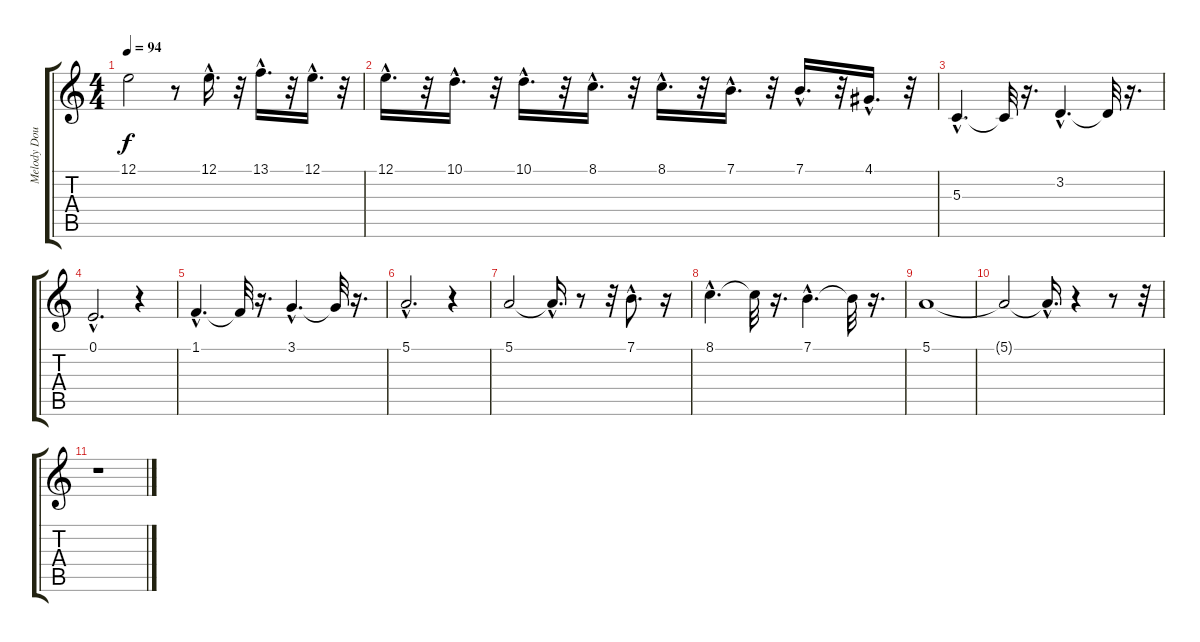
\track ("Melody Doubled #1 " "Melody Dou") {instrument pad5bowed}
\staff {score tabs}
\tuning (E4 B3 G3 D3 A2 E2) {hide}
\ts (4 4)
\tempo 94
\clef g2
\ks c
12.1.2{dy f} r.8 12.1{hac}.16{d} r.32 13.1{hac}.16{d} r.32 12.1{hac}.16{d} r.32 |
12.1{hac}.16{d} r.32 10.1{hac}.16{d} r.32 10.1{hac}.16{d} r.32 8.1{hac}.16{d} r.32 8.1{hac}.16{d} r.32 7.1{hac}.16{d} r.32 7.1{hac}.16{d} r.32 4.1{hac}.16{d} r.32 |
5.3{hac}.4{d} 5.3{t}.32 r.16{d} 3.2{hac}.4{d} 3.2{t}.32 r.16{d} |
0.1{hac}.2{d} r.4 |
1.1{hac}.4{d} 1.1{t}.32 r.16{d} 3.1{hac}.4{d} 3.1{t}.32 r.16{d} |
5.1{hac}.2{d} r.4 |
5.1.2 5.1{hac t}.16{d} r.8 r.32 7.1{hac}.8{d} r.16 |
8.1{hac}.4{d} 8.1{t}.32 r.16{d} 7.1{hac}.4{d} 7.1{t}.32 r.16{d} |
5.1.1 |
5.1{t}.2 5.1{hac t}.16{d} r.4 r.8 r.32 |
r.1
